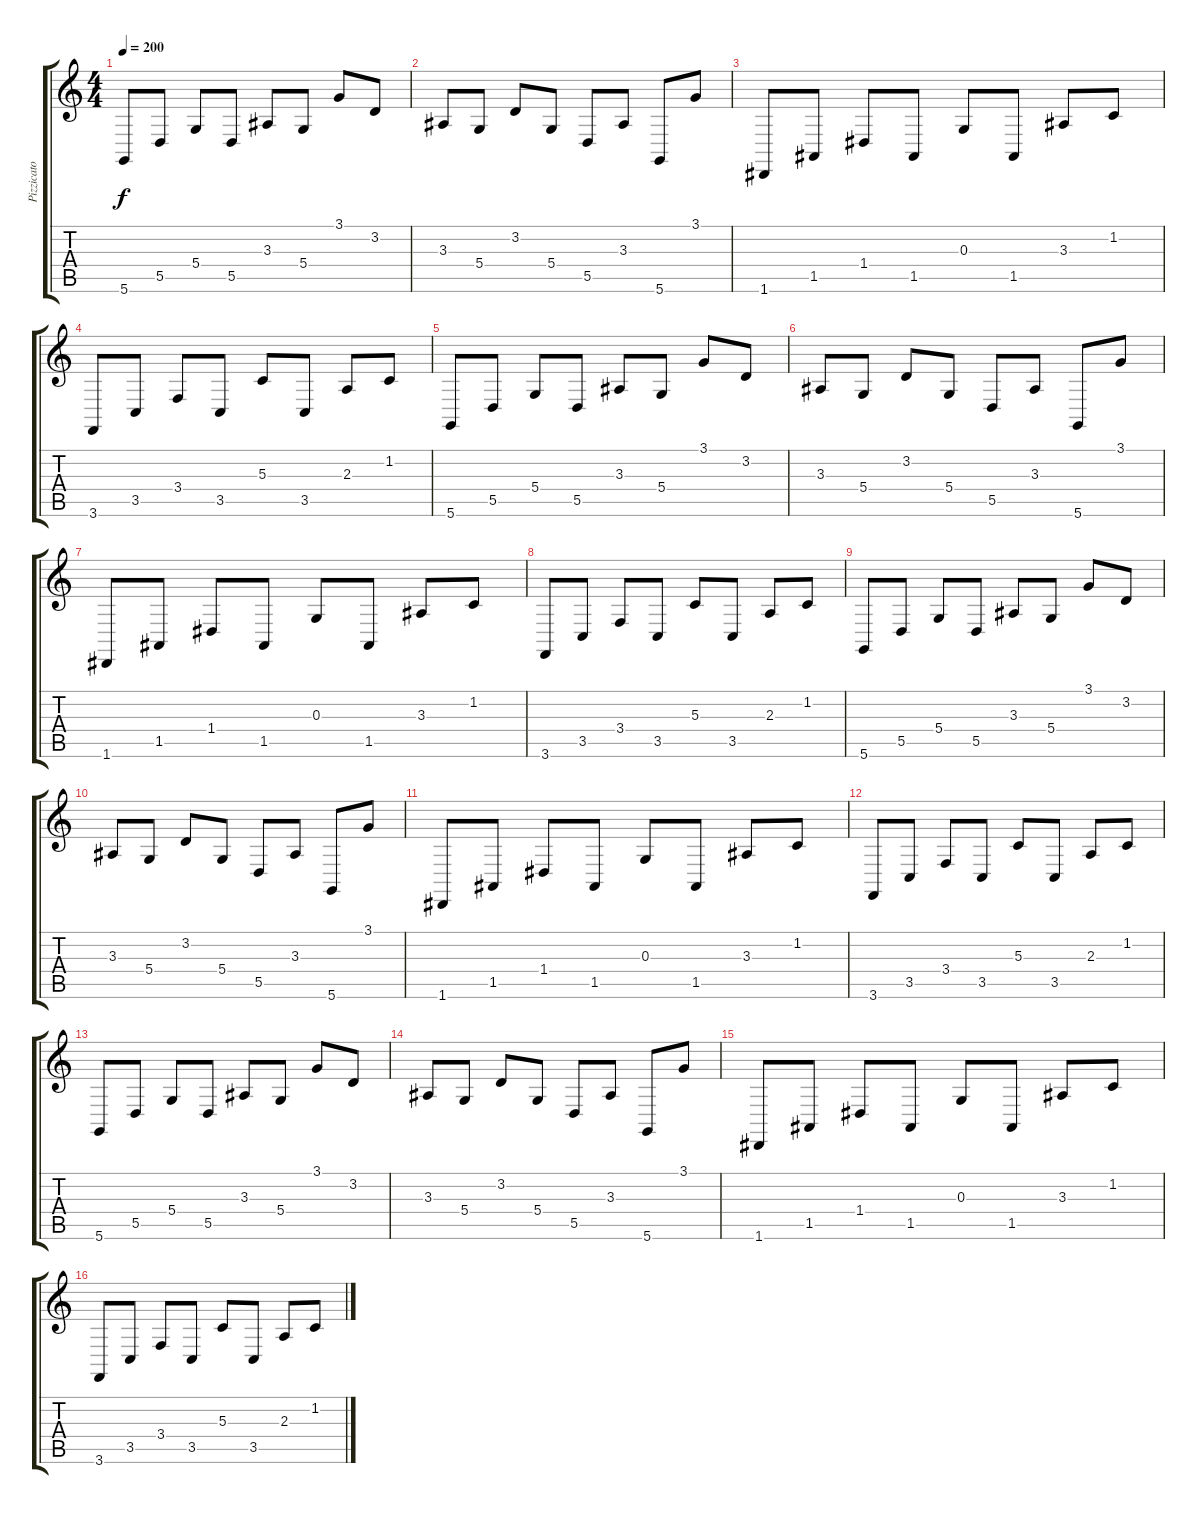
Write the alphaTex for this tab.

\track ("Pizzicato" "Pizzicato") {instrument pizzicatostrings}
\staff {score tabs}
\tuning (E4 B3 G3 D3 A2 D2) {hide}
\ts (4 4)
\tempo 200
\clef g2
\ks c
5.6.8{dy f} 5.5.8 5.4.8 5.5.8 3.3.8 5.4.8 3.1.8 3.2.8 |
3.3.8 5.4.8 3.2.8 5.4.8 5.5.8 3.3.8 5.6.8 3.1.8 |
1.6.8 1.5.8 1.4.8 1.5.8 0.3.8 1.5.8 3.3.8 1.2.8 |
3.6.8 3.5.8 3.4.8 3.5.8 5.3.8 3.5.8 2.3.8 1.2.8 |
5.6.8 5.5.8 5.4.8 5.5.8 3.3.8 5.4.8 3.1.8 3.2.8 |
3.3.8 5.4.8 3.2.8 5.4.8 5.5.8 3.3.8 5.6.8 3.1.8 |
1.6.8 1.5.8 1.4.8 1.5.8 0.3.8 1.5.8 3.3.8 1.2.8 |
3.6.8 3.5.8 3.4.8 3.5.8 5.3.8 3.5.8 2.3.8 1.2.8 |
5.6.8 5.5.8 5.4.8 5.5.8 3.3.8 5.4.8 3.1.8 3.2.8 |
3.3.8 5.4.8 3.2.8 5.4.8 5.5.8 3.3.8 5.6.8 3.1.8 |
1.6.8 1.5.8 1.4.8 1.5.8 0.3.8 1.5.8 3.3.8 1.2.8 |
3.6.8 3.5.8 3.4.8 3.5.8 5.3.8 3.5.8 2.3.8 1.2.8 |
5.6.8 5.5.8 5.4.8 5.5.8 3.3.8 5.4.8 3.1.8 3.2.8 |
3.3.8 5.4.8 3.2.8 5.4.8 5.5.8 3.3.8 5.6.8 3.1.8 |
1.6.8 1.5.8 1.4.8 1.5.8 0.3.8 1.5.8 3.3.8 1.2.8 |
3.6.8 3.5.8 3.4.8 3.5.8 5.3.8 3.5.8 2.3.8 1.2.8
